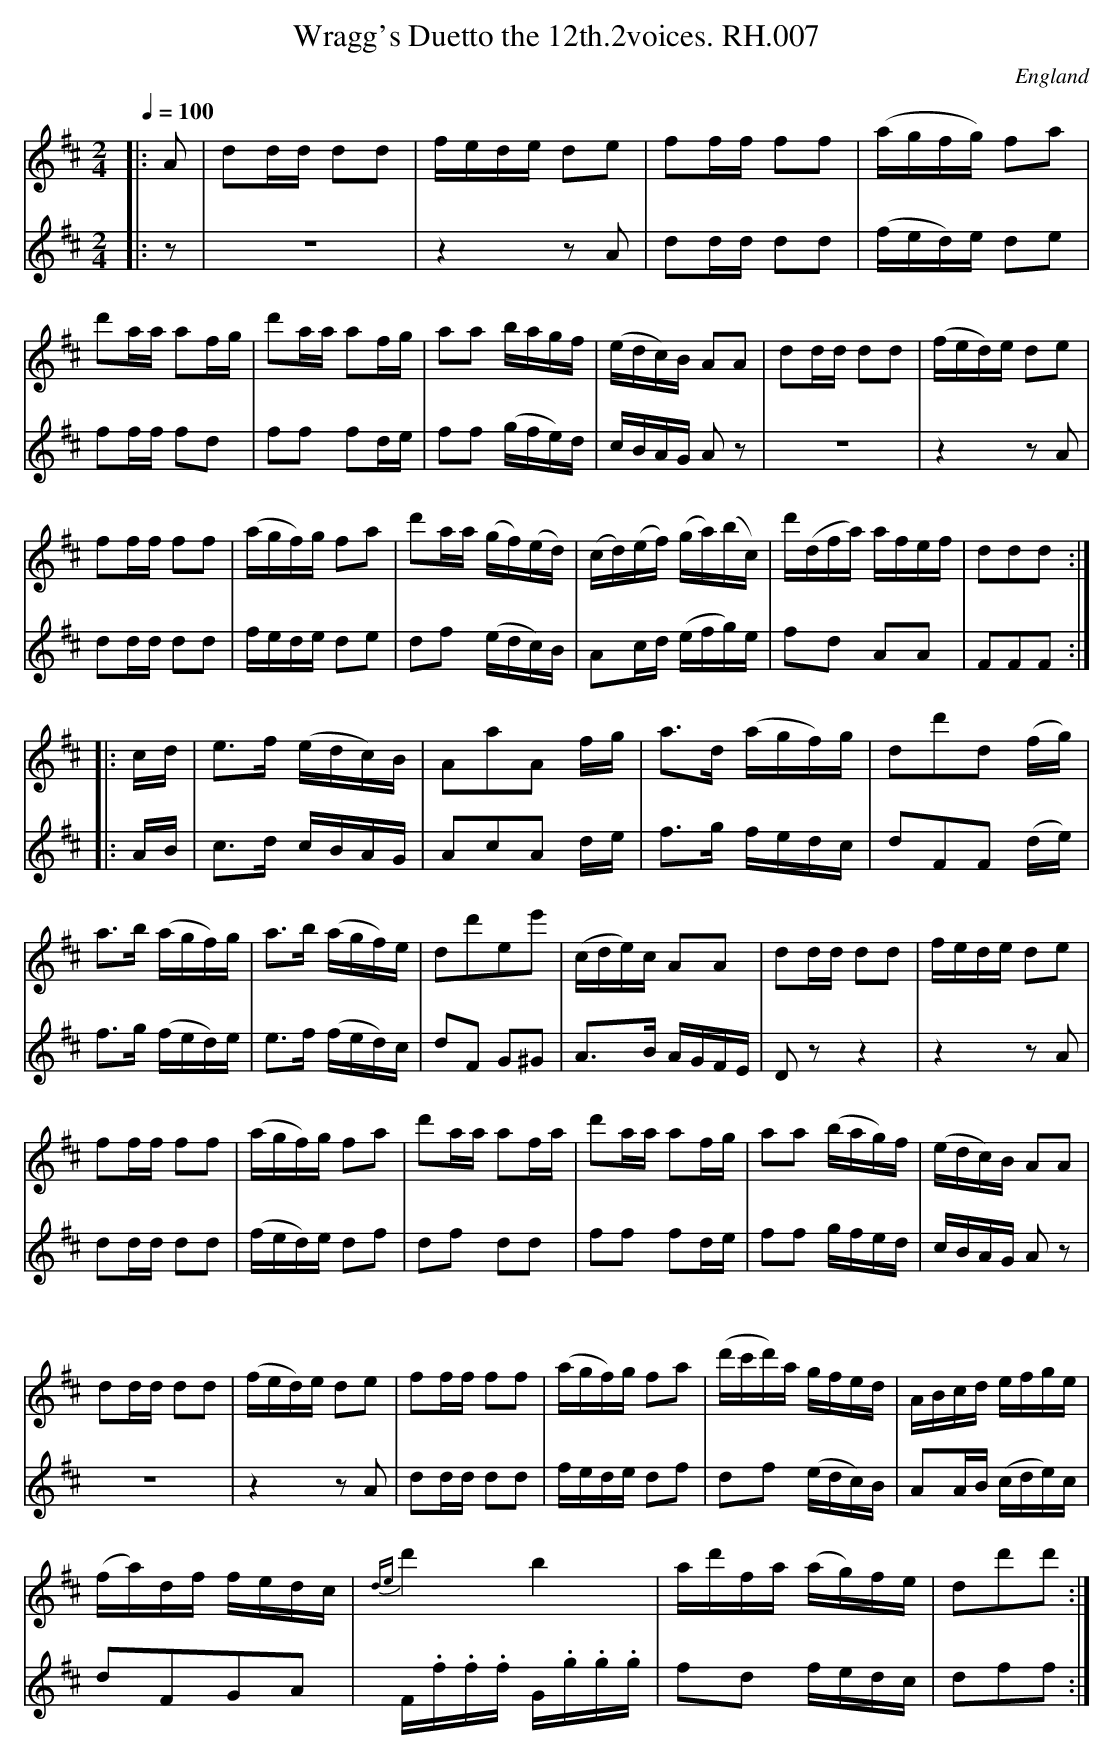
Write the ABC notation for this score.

X:1
T:Wragg's Duetto the 12th.2voices. RH.007
L:1/16
M:2/4
O:England
Q:1/4=100
K:D
[V:1]|:A2|d2dd d2d2|fede d2e2|f2ff f2f2|(agfg) f2a2|
[V:2]|:z2|z8|z4z2A2|d2dd d2d2|(fed)e d2e2|
[V:1] d'2aa a2fg|d'2aa a2fg|a2a2 bagf|(edc)B A2A2|d2dd d2d2|(fed)e d2e2|
[V:2] f2ff f2d2|f2f2 f2de|f2f2 (gfe)d|cBAG A2z2|z8|z4z2A2|
[V:1] f2ff f2f2|(agf)g f2a2|d'2aa (gf)(ed)|(cd)(ef) (ga)(bc)|d'(dfa) afef|d2d2d2:|
[V:2] d2dd d2d2|fede d2e2|d2f2 (edc)B|A2cd (efg)e|f2d2 A2A2|F2F2F2:|
[V:1]|:cd|e3f (edc)B|A2a2A2 fg|a3d (agf)g|d2d'2d2 (fg)|
[V:2]|:AB|c3d cBAG|A2c2A2 de|f3g fedc|d2F2F2 (de)|
[V:1] a3b (agf)g|a3b (agf)e|d2d'2e2e'2|(cde)c A2A2|d2dd d2d2|fede d2e2|
[V:2] f3g (fed)e|e3f (fed)c|d2F2 G2^G2|A3B AGFE|D2 z2z4|z4z2A2|
[V:1] f2ff f2f2|(agf)g f2a2|d'2aa a2fa|d'2aa a2fg|a2a2 (bag)f|(edc)B A2A2|
[V:2] d2dd d2d2|(fed)e d2f2|d2f2 d2d2|f2f2 f2de|f2f2 gfed|cBAG A2z2|
[V:1] d2dd d2d2|(fed)e d2e2|f2ff f2f2|(agf)g f2a2|(d'c'd')a gfed|ABcd efge|
[V:2] z8|z4 z2A2|d2dd d2d2|fede d2f2|d2f2 (edc)B|A2AB (cde)c|
[V:1] (fa)df fedc|{de}d'4b4|ad'fa (ag)fe|d2d'2d'2:|
[V:2] d2F2G2A2|F.f.f.f G.g.g.g|f2d2 fedc|d2f2f2:|
